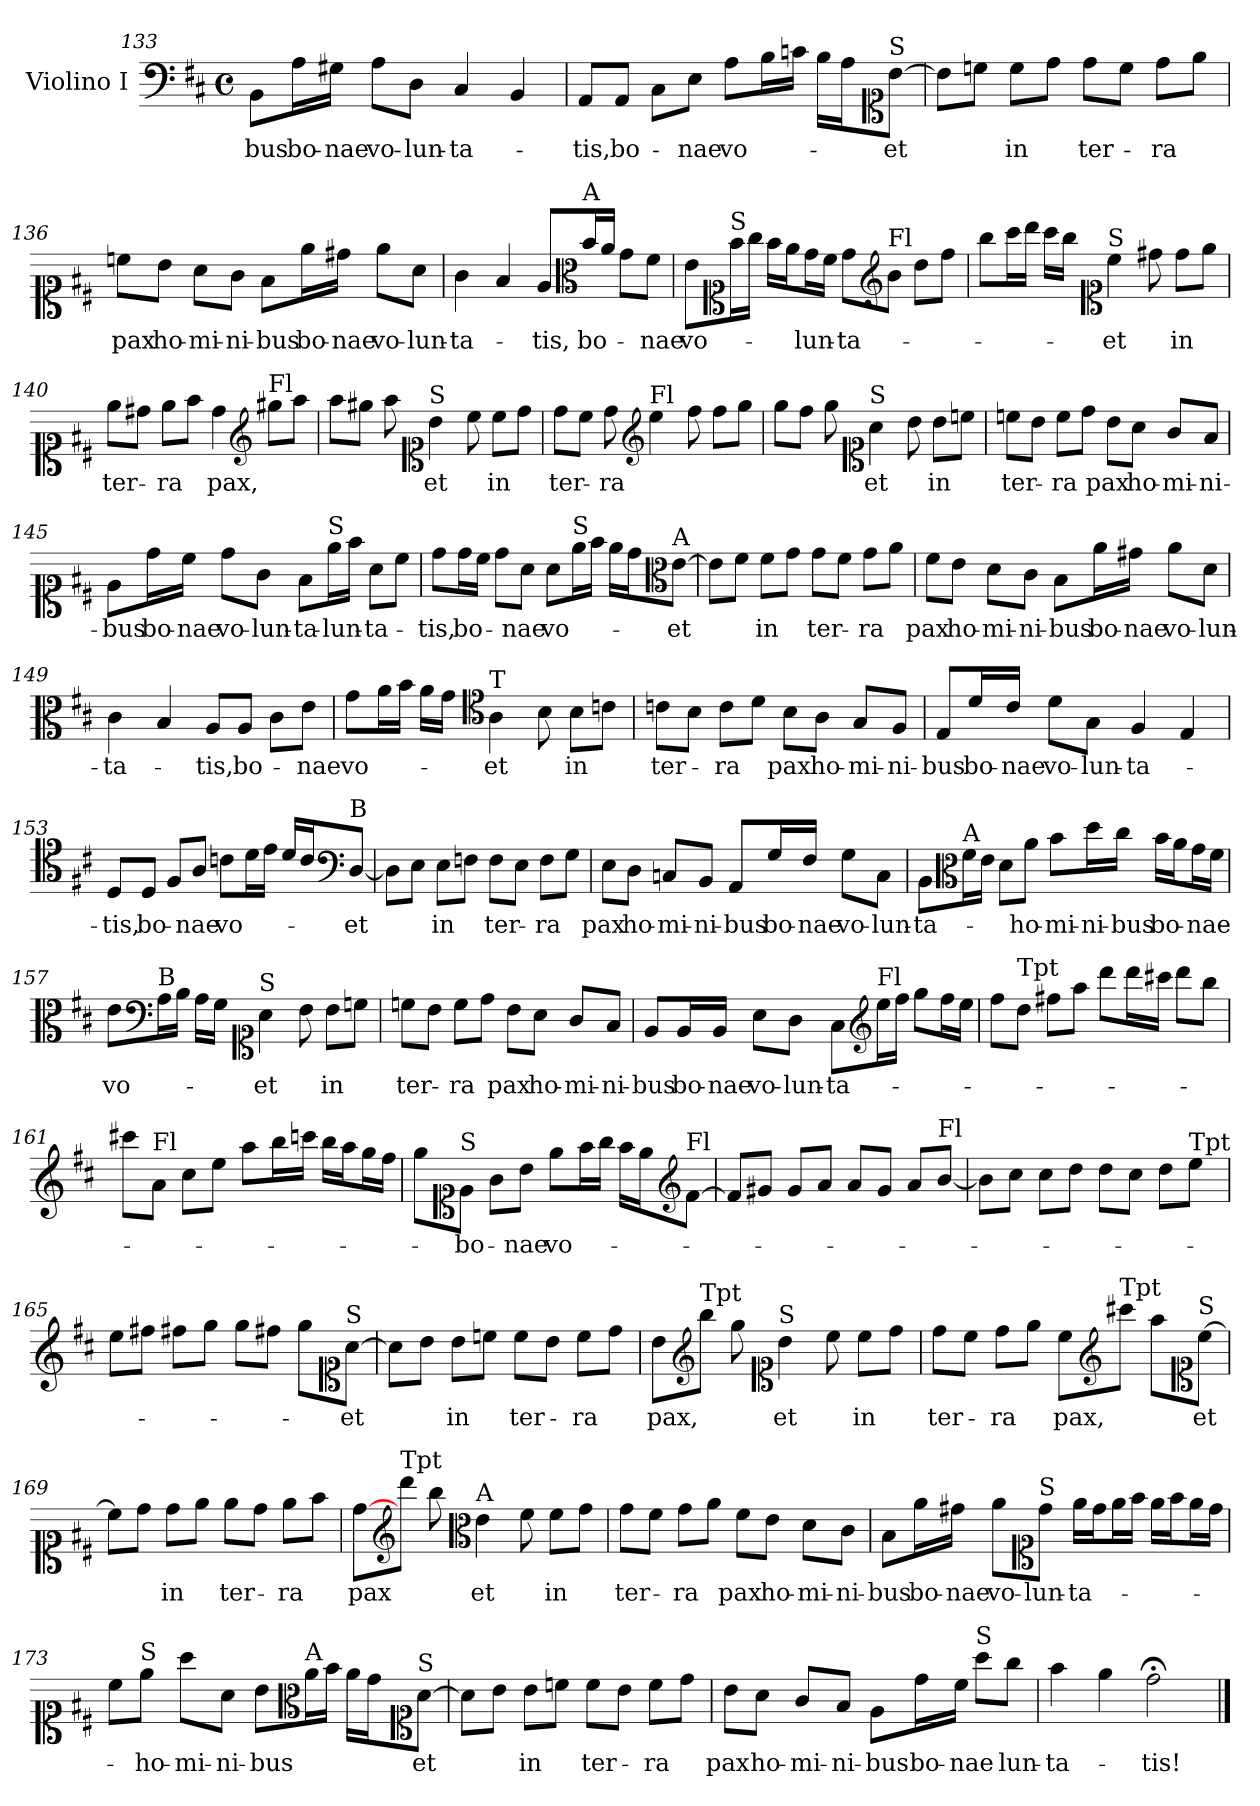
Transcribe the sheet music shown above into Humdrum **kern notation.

**kern	**text
*part1	*part1
*staff1	*staff1
*I"Violino I	*
*I'Vln. I	*
*clefF4	*
*k[f#c#]	*
*M4/4	*
*met(c)	*
=133	=133
8BB\L	-bus
16A\L	bo-
16G#X\JJ	-nae
8A\L	vo-
8D\J	-lun-
4C#	-ta-
4BB	.
=134	=134
8AA/L	-tis,
8AA/J	bo-
8C#\L	.
8E\J	-nae
8A\L	vo-
16B\L	.
16cn\JJ	.
16B\LL	.
16A\J	.
*clefC1	*
!LO:TX:a:t=S	!
[8b\J	et
=135	=135
8b\L]	.
8ccn\J	.
8cc\L	in
8dd\J	.
8dd\L	ter-
8cc\J	.
8dd\L	-ra
8ee\J	.
=136	=136
8ccn\L	pax
8b\J	ho-
8a\L	-mi-
8g\J	-ni-
8f#\L	-bus
16ee\L	bo-
16dd#X\JJ	-nae
8ee\L	vo-
8a\J	-lun-
=137	=137
4g	-ta-
4f#	.
8e/L	-tis,
*clefC3	*
!LO:TX:a:t=A	!
16b/L	bo-
16a/JJ	.
8g\L	.
8f#\J	-nae
=138	=138
8e\L	vo-
*clefC1	*
!LO:TX:a:t=S	!
16ff#\L	.
16gg\JJ	.
16ff#\LL	.
16ee\J	.
16dd\L	-lun-
16cc#\JJ	.
8dd\L	-ta-
*clefG2	*
!LO:TX:a:t=Fl	!
8b\J	.
8dd\L	.
8ff#\J	.
=139	=139
8bb\L	.
16ccc#\L	.
16ddd\JJ	.
16ccc#\LL	.
16bb\JJ	.
*clefC1	*
!LO:TX:a:t=S	!
4cc#	et
8dd#X	.
8dd#\L	in
8ee\J	.
=140	=140
8ee\L	ter-
8dd#X\J	.
8ee\L	-ra
8ff#\J	.
4dd#	pax,
*clefG2	*
!LO:TX:a:t=Fl	!
8gg#\L	.
8aa\J	.
=141	=141
8aa\L	.
8gg#X\J	.
8aa	.
*clefC1	*
!LO:TX:a:t=S	!
4b	et
8cc#	.
8cc#\L	in
8dd\J	.
=142	=142
8dd\L	ter-
8cc#\J	.
8dd	-ra
*clefG2	*
!LO:TX:a:t=Fl	!
4ee	.
8ff#	.
8ff#\L	.
8gg\J	.
=143	=143
8gg\L	.
8ff#\J	.
8gg	.
*clefC1	*
!LO:TX:a:t=S	!
4a	et
8b	.
8b\L	in
8ccn\J	.
=144	=144
8ccn\L	ter-
8b\J	.
8cc\L	-ra
8dd\J	.
8b\L	pax
8a\J	ho-
8g/L	-mi-
8f#/J	-ni-
=145	=145
8e\L	-bus
16dd\L	bo-
16cc#\JJ	-nae
8dd\L	vo-
8g\J	-lun-
8f#\L	-ta-
!LO:TX:a:t=S	!
16ee\L	-lun-
16ff#\JJ	.
8a\L	-ta-
8cc#\J	.
=146	=146
8dd\L	-tis,
16dd\L	bo-
16cc#\JJ	.
8dd\L	.
8a\J	-nae
8a\L	vo-
!LO:TX:a:t=S	!
16ee\L	.
16ff#\JJ	.
16ee\LL	.
16dd\J	.
*clefC3	*
!LO:TX:a:t=A	!
[8e\J	et
=147	=147
8e\L]	.
8f#\J	.
8f#\L	in
8g\J	.
8g\L	ter-
8f#\J	.
8g\L	-ra
8a\J	.
=148	=148
8f#\L	pax
8e\J	ho-
8d\L	-mi-
8c#\J	-ni-
8B\L	-bus
16a\L	bo-
16g#X\JJ	-nae
8a\L	vo-
8d\J	-lun-
=149	=149
4c#	-ta-
4B	.
8A/L	-tis,
8A/J	bo-
8c#\L	.
8e\J	-nae
=150	=150
8g\L	vo-
16a\L	.
16b\JJ	.
16a\LL	.
16g\JJ	.
*clefC4	*
!LO:TX:a:t=T	!
4A	et
8B	.
8B\L	in
8cn\J	.
=151	=151
8cn\L	ter-
8B\J	.
8c\L	-ra
8d\J	.
8B\L	pax
8A\J	ho-
8G/L	-mi-
8F#/J	-ni-
=152	=152
8E/L	-bus
16d/L	bo-
16c#/JJ	-nae
8d\L	vo-
8G\J	-lun-
4F#	-ta-
4E	.
=153	=153
8D/L	-tis,
8D/J	bo-
8F#/L	.
8A/J	-nae
8cn\L	vo-
16d\L	.
16e\JJ	.
16d/LL	.
16c/J	.
*clefF4	*
!LO:TX:a:t=B	!
[8D/J	et
=154	=154
8D\L]	.
8E\J	.
8E\L	in
8Fn\J	.
8F\L	ter-
8E\J	.
8F\L	-ra
8G\J	.
=155	=155
8E\L	pax
8D\J	ho-
8Cn/L	-mi-
8BB/J	-ni-
8AA/L	-bus
16G/L	bo-
16F#/JJ	-nae
8G\L	vo-
8C\J	-lun-
=156	=156
8BB\L	-ta-
*clefC3	*
!LO:TX:a:t=A	!
16f#\L	.
16e\JJ	.
8d\L	.
8a\J	ho-
8b\L	-mi-
16dd\L	-ni-
16cc#\JJ	-bus
16b\LL	bo-
16a\J	.
16g\L	-nae
16f#\JJ	.
=157	=157
8e\L	vo-
*clefF4	*
!LO:TX:a:t=B	!
16A\L	.
16B\JJ	.
16A\LL	.
16G\JJ	.
*clefC1	*
!LO:TX:a:t=S	!
4a	et
8b	.
8b\L	in
8ccn\J	.
=158	=158
8ccn\L	ter-
8b\J	.
8cc\L	-ra
8dd\J	.
8b\L	pax
8a\J	ho-
8g/L	-mi-
8f#/J	-ni-
=159	=159
8e/L	-bus
16e/L	bo-
16e/JJ	-nae
8a\L	vo-
8g\J	-lun-
8f#\L	-ta-
*clefG2	*
!LO:TX:a:t=Fl	!
16ee\L	.
16ff#\JJ	.
8gg\L	.
16ff#\L	.
16ee\JJ	.
=160	=160
8ff#\L	.
!LO:TX:a:t=Tpt	!
8dd\J	.
8ff#X\L	.
8aa\J	.
8ddd\L	.
16ddd\L	.
16ccc#X\JJ	.
8ddd\L	.
8bb\J	.
=161	=161
8ccc#X\L	.
!LO:TX:a:t=Fl	!
8a\J	.
8cc#\L	.
8ee\J	.
8aa\L	.
16bb\L	.
16cccn\JJ	.
16bb\LL	.
16aa\J	.
16gg\L	.
16ff#\JJ	.
=162	=162
8gg\L	.
*clefC1	*
!LO:TX:a:t=S	!
8e\J	bo-
8g\L	.
8b\J	-nae
8ee\L	vo-
16ff#\L	.
16gg\JJ	.
16ff#\LL	.
16ee\J	.
*clefG2	*
!LO:TX:a:t=Fl	!
[8f#\J	.
=163	=163
8f#/L]	.
8g#X/J	.
8g#/L	.
8a/J	.
8a/L	.
8g#/J	.
8a/L	.
!LO:TX:a:t=Fl	!
[8b/J	.
=164	=164
8b\L]	.
8cc#\J	.
8cc#\L	.
8dd\J	.
8dd\L	.
8cc#\J	.
8dd\L	.
!LO:TX:a:t=Tpt	!
8ee\J	.
=165	=165
8ee\L	.
8ff#X\J	.
8ff#X\L	.
8gg\J	.
8gg\L	.
8ff#X\J	.
8gg\L	.
*clefC1	*
!LO:TX:a:t=S	!
[8a\J	et
=166	=166
8a\L]	.
8b\J	.
8b\L	in
8ccn\J	.
8cc\L	ter-
8b\J	.
8cc\L	-ra
8dd\J	.
=167	=167
8b\L	pax,
*clefG2	*
!LO:TX:a:t=Tpt	!
8bb\J	.
8gg	.
*clefC1	*
!LO:TX:a:t=S	!
4b	et
8cc#	.
8cc#\L	in
8dd\J	.
=168	=168
8dd\L	ter-
8cc#\J	.
8dd\L	-ra
8ee\J	.
8cc#\L	pax,
*clefG2	*
!LO:TX:a:t=Tpt	!
8ccc#X\J	.
8aa\L	.
*clefC1	*
!LO:TX:a:t=S	!
[8cc#\J	et
=169	=169
8cc#\L]	.
8dd\J	.
8dd\L	in
8ee\J	.
8ee\L	ter-
8dd\J	.
8ee\L	-ra
8ff#\J	.
=170	=170
[8dd\L	pax
*clefG2	*
!LO:TX:a:t=Tpt	!
8ddd\J	.
8bb	.
*clefC3	*
!LO:TX:a:t=A	!
4e	et
8f#	.
8f#\L	in
8g\J	.
=171	=171
8g\L	ter-
8f#\J	.
8g\L	-ra
8a\J	.
8f#\L	pax
8e\J	ho-
8d\L	-mi-
8c#\J	-ni-
=172	=172
8B\L	-bus
16a\L	bo-
16g#X\JJ	-nae
8a\L	vo-
*clefC1	*
!LO:TX:a:t=S	!
8dd\J	-lun-
16ee\LL	-ta-
16dd\J	.
16ee\L	.
16ff#\JJ	.
16ee\LL	.
16ff#\J	.
16ee\L	.
16dd\JJ	.
=173	=173
8cc#\L	.
!LO:TX:a:t=S	!
8ee\J	ho-
8aa\L	-mi-
8a\J	-ni-
8b\L	-bus
*clefC3	*
!LO:TX:a:t=A	!
16a\L	.
16b\JJ	.
16a\LL	.
16g\J	.
*clefC1	*
!LO:TX:a:t=S	!
[8a\J	et
=174	=174
8a\L]	.
8b\J	.
8b\L	in
8ccn\J	.
8cc\L	ter-
8b\J	.
8cc\L	-ra
8dd\J	.
=175	=175
8b\L	pax
8a\J	ho-
8g/L	-mi-
8f#/J	-ni-
8e\L	-bus
16dd\L	bo-
16cc#\JJ	-nae
!LO:TX:a:t=S	!
8aa\L	.
8gg\J	-lun-
=176	=176
4ff#	-ta-
4ee	.
2dd;<	-tis!
==	==
*-	*-
